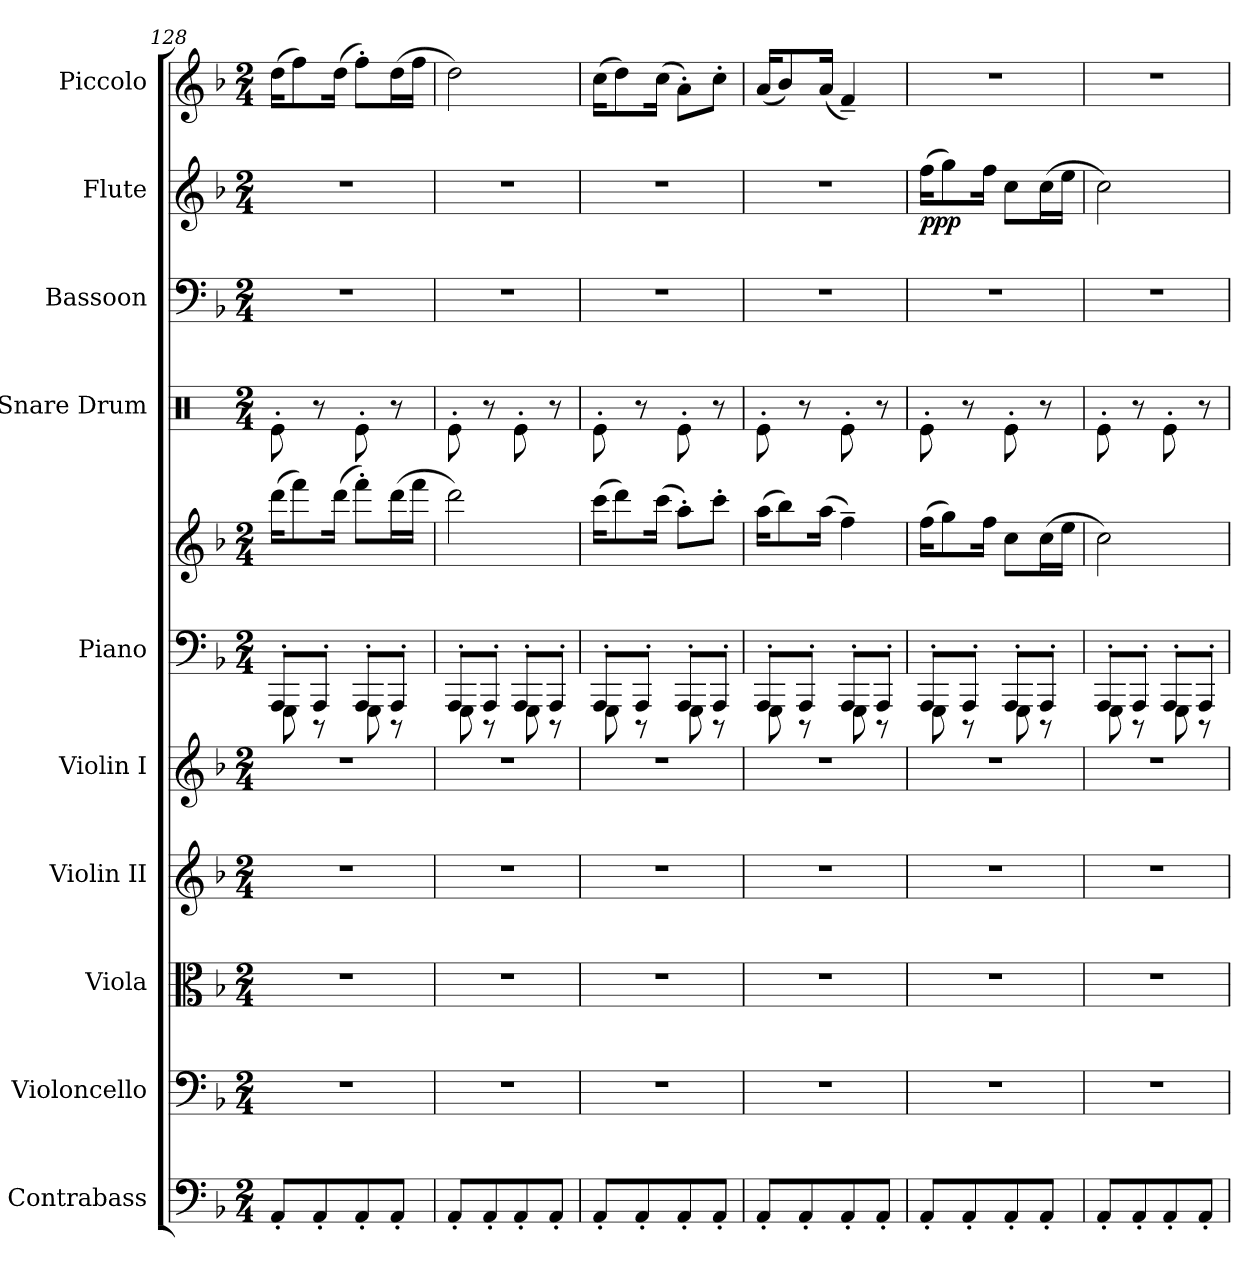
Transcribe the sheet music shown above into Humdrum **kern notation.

**kern	**kern	**kern	**kern	**kern	**kern	**kern	**kern	**kern	**kern	**dynam	**kern
*part10	*part9	*part8	*part7	*part6	*part5	*part5	*part4	*part3	*part2	*part2	*part1
*staff11	*staff10	*staff9	*staff8	*staff7	*staff6	*staff5	*staff4	*staff3	*staff2	*staff2	*staff1
*I"Contrabass	*I"Violoncello	*I"Viola	*I"Violin II	*I"Violin I	*I"Piano	*	*I"Snare Drum	*I"Bassoon	*I"Flute	*	*I"Piccolo
*I'Cb.	*I'Vc.	*I'Vla.	*I'Vln. II	*I'Vln. I	*I'Pno	*	*I'S. D.	*I'Bsn.	*I'Fl.	*	*I'Picc.
*clefF4	*clefF4	*clefC3	*clefG2	*clefG2	*clefF4	*clefG2	*clefX	*clefF4	*clefG2	*	*clefG2
*k[b-]	*k[b-]	*k[b-]	*k[b-]	*k[b-]	*k[b-]	*k[b-]	*k[]	*k[b-]	*k[b-]	*	*k[b-]
*F:	*F:	*F:	*F:	*F:	*F:	*F:	*C:	*F:	*F:	*	*F:
*M2/4	*M2/4	*M2/4	*M2/4	*M2/4	*M2/4	*M2/4	*M2/4	*M2/4	*M2/4	*	*M2/4
=128	=128	=128	=128	=128	=128	=128	=128	=128	=128	=128	=128
*	*	*	*	*	*^	*	*	*	*	*	*
8AA'L	2r	2r	2r	2r	8AAA'L	8GGG	(16dddKL	8Re'\	2r	2r	.	(16ddKL
.	.	.	.	.	.	.	8fff)	.	.	.	.	8ff)
8AA'	.	.	.	.	8AAA'J	8r	.	8r	.	.	.	.
.	.	.	.	.	.	.	(16dddJk	.	.	.	.	(16ddJk
8AA'	.	.	.	.	8AAA'L	8GGG	8fff'L)	8Re'\	.	.	.	8ff'L)
8AA'J	.	.	.	.	8AAA'J	8r	(16dddL	8r	.	.	.	(16ddL
.	.	.	.	.	.	.	16fffJJ	.	.	.	.	16ffJJ
=129	=129	=129	=129	=129	=129	=129	=129	=129	=129	=129	=129	=129
8AA'L	2r	2r	2r	2r	8AAA'L	8GGG	2ddd)	8Re'\	2r	2r	.	2dd)
8AA'	.	.	.	.	8AAA'J	8r	.	8r	.	.	.	.
8AA'	.	.	.	.	8AAA'L	8GGG	.	8Re'\	.	.	.	.
8AA'J	.	.	.	.	8AAA'J	8r	.	8r	.	.	.	.
=130	=130	=130	=130	=130	=130	=130	=130	=130	=130	=130	=130	=130
8AA'L	2r	2r	2r	2r	8AAA'L	8GGG	(16cccKL	8Re'\	2r	2r	.	(16ccKL
.	.	.	.	.	.	.	8ddd)	.	.	.	.	8dd)
8AA'	.	.	.	.	8AAA'J	8r	.	8r	.	.	.	.
.	.	.	.	.	.	.	(16cccJk	.	.	.	.	(16ccJk
8AA'	.	.	.	.	8AAA'L	8GGG	8aa'L)	8Re'\	.	.	.	8a'L)
8AA'J	.	.	.	.	8AAA'J	8r	8ccc'J	8r	.	.	.	8cc'J
=131	=131	=131	=131	=131	=131	=131	=131	=131	=131	=131	=131	=131
8AA'L	2r	2r	2r	2r	8AAA'L	8GGG	(16aaKL	8Re'\	2r	2r	.	(16aKL
.	.	.	.	.	.	.	8bb-)	.	.	.	.	8b-)
8AA'	.	.	.	.	8AAA'J	8r	.	8r	.	.	.	.
.	.	.	.	.	.	.	(16aaJk	.	.	.	.	(16aJk
8AA'	.	.	.	.	8AAA'L	8GGG	4ff~)	8Re'\	.	.	.	4f~)
8AA'J	.	.	.	.	8AAA'J	8r	.	8r	.	.	.	.
=132	=132	=132	=132	=132	=132	=132	=132	=132	=132	=132	=132	=132
8AA'L	2r	2r	2r	2r	8AAA'L	8GGG	(16ffKL	8Re'\	2r	(16ffKL	ppp	2r
.	.	.	.	.	.	.	8gg)	.	.	8gg)	.	.
8AA'	.	.	.	.	8AAA'J	8r	.	8r	.	.	.	.
.	.	.	.	.	.	.	16ffJk	.	.	16ffJk	.	.
8AA'	.	.	.	.	8AAA'L	8GGG	8ccL	8Re'\	.	8ccL	.	.
8AA'J	.	.	.	.	8AAA'J	8r	(16ccL	8r	.	(16ccL	.	.
.	.	.	.	.	.	.	16eeJJ	.	.	16eeJJ	.	.
=133	=133	=133	=133	=133	=133	=133	=133	=133	=133	=133	=133	=133
8AA'L	2r	2r	2r	2r	8AAA'L	8GGG	2cc)	8Re'\	2r	2cc)	.	2r
8AA'	.	.	.	.	8AAA'J	8r	.	8r	.	.	.	.
8AA'	.	.	.	.	8AAA'L	8GGG	.	8Re'\	.	.	.	.
8AA'J	.	.	.	.	8AAA'J	8r	.	8r	.	.	.	.
*	*	*	*	*	*v	*v	*	*	*	*	*	*
=	=	=	=	=	=	=	=	=	=	=	=
*-	*-	*-	*-	*-	*-	*-	*-	*-	*-	*-	*-
